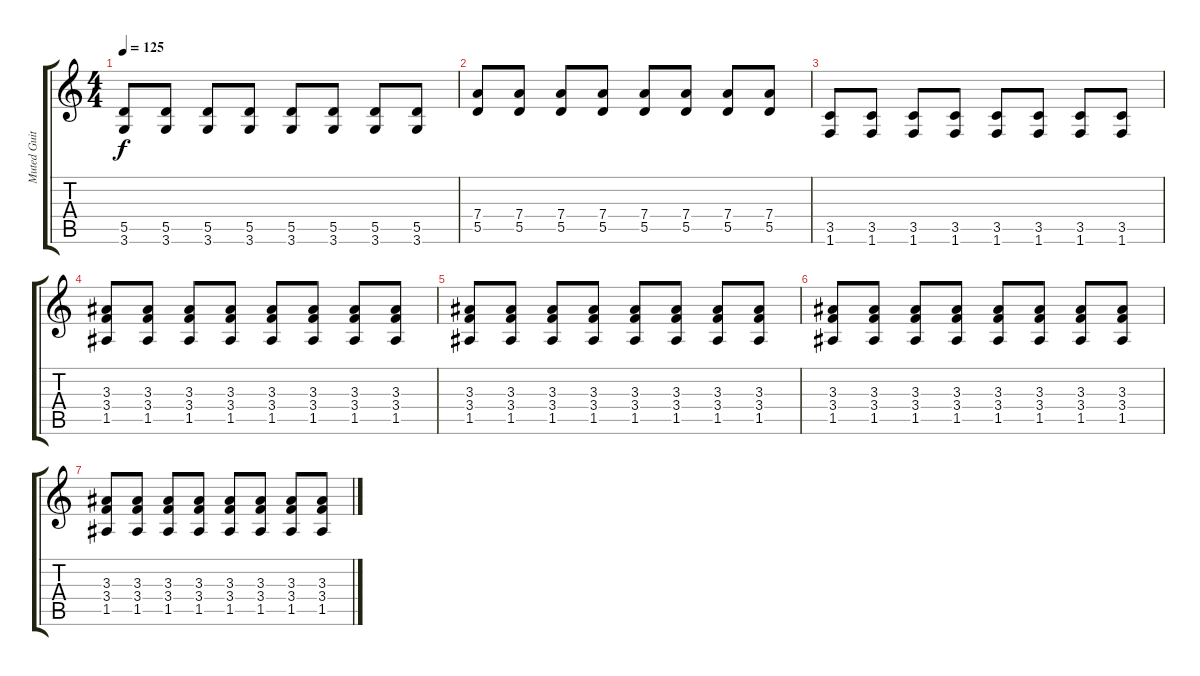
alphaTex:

\track ("Muted Guitar" "Muted Guit") {instrument electricguitarmuted}
\staff {score tabs}
\tuning (E4 B3 G3 D3 A2 E2) {hide}
\ts (4 4)
\tempo 125
\clef g2
\ks c
(5.5 3.6).8{dy f} (5.5 3.6).8 (5.5 3.6).8 (5.5 3.6).8 (5.5 3.6).8 (5.5 3.6).8 (5.5 3.6).8 (5.5 3.6).8 |
(7.4 5.5).8 (7.4 5.5).8 (7.4 5.5).8 (7.4 5.5).8 (7.4 5.5).8 (7.4 5.5).8 (7.4 5.5).8 (7.4 5.5).8 |
(3.5 1.6).8 (3.5 1.6).8 (3.5 1.6).8 (3.5 1.6).8 (3.5 1.6).8 (3.5 1.6).8 (3.5 1.6).8 (3.5 1.6).8 |
(3.3 3.4 1.5).8 (3.3 3.4 1.5).8 (3.3 3.4 1.5).8 (3.3 3.4 1.5).8 (3.3 3.4 1.5).8 (3.3 3.4 1.5).8 (3.3 3.4 1.5).8 (3.3 3.4 1.5).8 |
(3.3 3.4 1.5).8 (3.3 3.4 1.5).8 (3.3 3.4 1.5).8 (3.3 3.4 1.5).8 (3.3 3.4 1.5).8 (3.3 3.4 1.5).8 (3.3 3.4 1.5).8 (3.3 3.4 1.5).8 |
(3.3 3.4 1.5).8 (3.3 3.4 1.5).8 (3.3 3.4 1.5).8 (3.3 3.4 1.5).8 (3.3 3.4 1.5).8 (3.3 3.4 1.5).8 (3.3 3.4 1.5).8 (3.3 3.4 1.5).8 |
(3.3 3.4 1.5).8 (3.3 3.4 1.5).8 (3.3 3.4 1.5).8 (3.3 3.4 1.5).8 (3.3 3.4 1.5).8 (3.3 3.4 1.5).8 (3.3 3.4 1.5).8 (3.3 3.4 1.5).8
